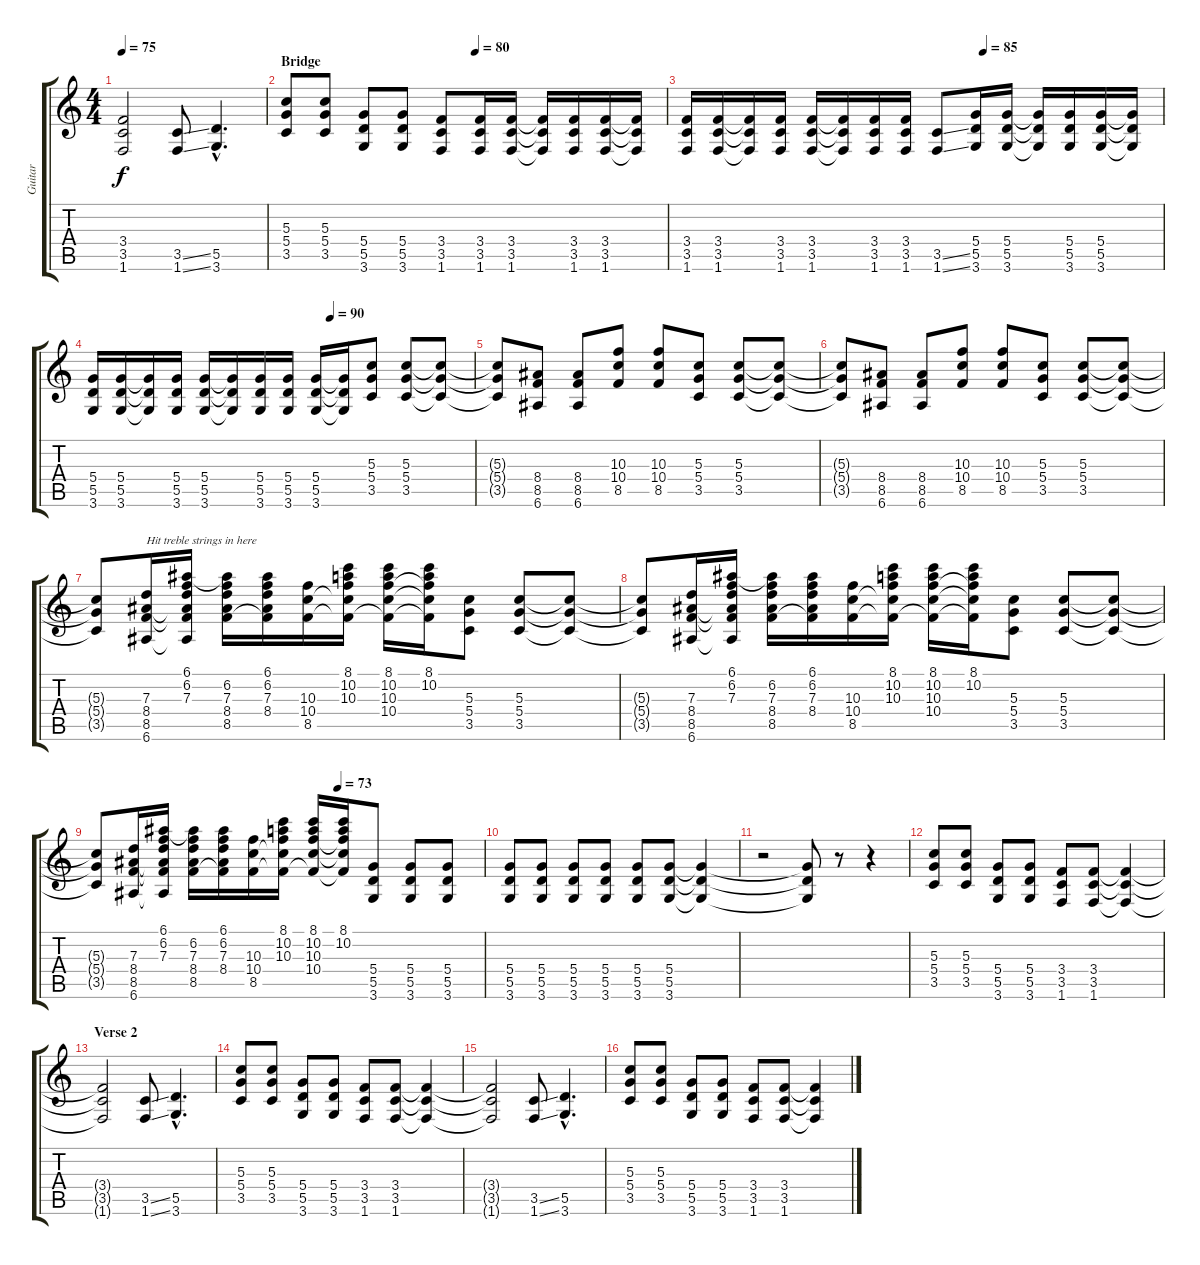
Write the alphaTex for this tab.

\track ("Guitar" "Guitar") {instrument overdrivenguitar}
\staff {score tabs}
\tuning (E4 B3 G3 D3 A2 E2) {hide}
\ts (4 4)
\tempo 75
\clef g2
\ks c
(3.4{t} 3.5{t} 1.6{t}).2{dy f} (3.5{ss} 1.6{ss}).8 (5.5{hac} 3.6{hac}).4{d} |
\section ("" "Bridge")
\tempo (80 0.5)
(5.3 5.4 3.5).8 (5.3 5.4 3.5).8 (5.4 5.5 3.6).8 (5.4 5.5 3.6).8 (3.4 3.5 1.6).8 (3.4 3.5 1.6).16 (3.4 3.5 1.6).16 (3.4{t} 3.5{t} 1.6{t}).16 (3.4 3.5 1.6).16 (3.4 3.5 1.6).16 (3.4{t} 3.5{t} 1.6{t}).16 |
\tempo (85 0.625)
(3.4 3.5 1.6).16 (3.4 3.5 1.6).16 (3.4{t} 3.5{t} 1.6{t}).16 (3.4 3.5 1.6).16 (3.4 3.5 1.6).16 (3.4{t} 3.5{t} 1.6{t}).16 (3.4 3.5 1.6).16 (3.4 3.5 1.6).16 (3.5{ss} 1.6{ss}).8 (5.4 5.5 3.6).16 (5.4 5.5 3.6).16 (5.4{t} 5.5{t} 3.6{t}).16 (5.4 5.5 3.6).16 (5.4 5.5 3.6).16 (5.4{t} 5.5{t} 3.6{t}).16 |
\tempo (90 0.625)
(5.4 5.5 3.6).16 (5.4 5.5 3.6).16 (5.4{t} 5.5{t} 3.6{t}).16 (5.4 5.5 3.6).16 (5.4 5.5 3.6).16 (5.4{t} 5.5{t} 3.6{t}).16 (5.4 5.5 3.6).16 (5.4 5.5 3.6).16 (5.4 5.5 3.6).16 (5.4{t} 5.5{t} 3.6{t}).16 (5.3 5.4 3.5).8 (5.3 5.4 3.5).8 (5.3{t} 5.4{t} 3.5{t}).8 |
(5.3{t} 5.4{t} 3.5{t}).8 (8.4 8.5 6.6).8 (8.4 8.5 6.6).8 (10.3 10.4 8.5).8 (10.3 10.4 8.5).8 (5.3 5.4 3.5).8 (5.3 5.4 3.5).8 (5.3{t} 5.4{t} 3.5{t}).8 |
(5.3{t} 5.4{t} 3.5{t}).8 (8.4 8.5 6.6).8 (8.4 8.5 6.6).8 (10.3 10.4 8.5).8 (10.3 10.4 8.5).8 (5.3 5.4 3.5).8 (5.3 5.4 3.5).8 (5.3{t} 5.4{t} 3.5{t}).8 |
(5.3{t} 5.4{t} 3.5{t}).8 (7.3 8.4 8.5 6.6).16{txt "Hit treble strings in here"} (6.1 6.2 7.3 8.4{t} 8.5{t} 6.6{t}).16 (6.1{t} 6.2 7.3 8.4 8.5).16 (6.1 6.2 7.3 8.4 8.5{t}).16 (10.3 10.4 8.5).16 (8.1 10.2 10.3 10.4{t} 8.5{t}).16 (8.1 10.2 10.3 10.4 8.5{t}).16 (8.1 10.2 10.3{t} 10.4{t} 8.5{t}).16 (5.3 5.4 3.5).8 (5.3 5.4 3.5).8 (5.3{t} 5.4{t} 3.5{t}).8 |
(5.3{t} 5.4{t} 3.5{t}).8 (7.3 8.4 8.5 6.6).16 (6.1 6.2 7.3 8.4{t} 8.5{t} 6.6{t}).16 (6.1{t} 6.2 7.3 8.4 8.5).16 (6.1 6.2 7.3 8.4 8.5{t}).16 (10.3 10.4 8.5).16 (8.1 10.2 10.3 10.4{t} 8.5{t}).16 (8.1 10.2 10.3 10.4 8.5{t}).16 (8.1 10.2 10.3{t} 10.4{t} 8.5{t}).16 (5.3 5.4 3.5).8 (5.3 5.4 3.5).8 (5.3{t} 5.4{t} 3.5{t}).8 |
\tempo (73 0.625)
(5.3{t} 5.4{t} 3.5{t}).8 (7.3 8.4 8.5 6.6).16 (6.1 6.2 7.3 8.4{t} 8.5{t} 6.6{t}).16 (6.1{t} 6.2 7.3 8.4 8.5).16 (6.1 6.2 7.3 8.4 8.5{t}).16 (10.3 10.4 8.5).16 (8.1 10.2 10.3 10.4{t} 8.5{t}).16 (8.1 10.2 10.3 10.4 8.5{t}).16 (8.1 10.2 10.3{t} 10.4{t} 8.5{t}).16 (5.4 5.5 3.6).8 (5.4 5.5 3.6).8 (5.4 5.5 3.6).8 |
(5.4 5.5 3.6).8 (5.4 5.5 3.6).8 (5.4 5.5 3.6).8 (5.4 5.5 3.6).8 (5.4 5.5 3.6).8 (5.4 5.5 3.6).8 (5.4{t} 5.5{t} 3.6{t}).4 |
r.2 (5.4{t} 5.5{t} 3.6{t}).8 r.8 r.4 |
(5.3 5.4 3.5).8 (5.3 5.4 3.5).8 (5.4 5.5 3.6).8 (5.4 5.5 3.6).8 (3.4 3.5 1.6).8 (3.4 3.5 1.6).8 (3.4{t} 3.5{t} 1.6{t}).4 |
\section ("" "Verse 2")
(3.4{t} 3.5{t} 1.6{t}).2 (3.5{ss} 1.6{ss}).8 (5.5{hac} 3.6{hac}).4{d} |
(5.3 5.4 3.5).8 (5.3 5.4 3.5).8 (5.4 5.5 3.6).8 (5.4 5.5 3.6).8 (3.4 3.5 1.6).8 (3.4 3.5 1.6).8 (3.4{t} 3.5{t} 1.6{t}).4 |
(3.4{t} 3.5{t} 1.6{t}).2 (3.5{ss} 1.6{ss}).8 (5.5{hac} 3.6{hac}).4{d} |
(5.3 5.4 3.5).8 (5.3 5.4 3.5).8 (5.4 5.5 3.6).8 (5.4 5.5 3.6).8 (3.4 3.5 1.6).8 (3.4 3.5 1.6).8 (3.4{t} 3.5{t} 1.6{t}).4
